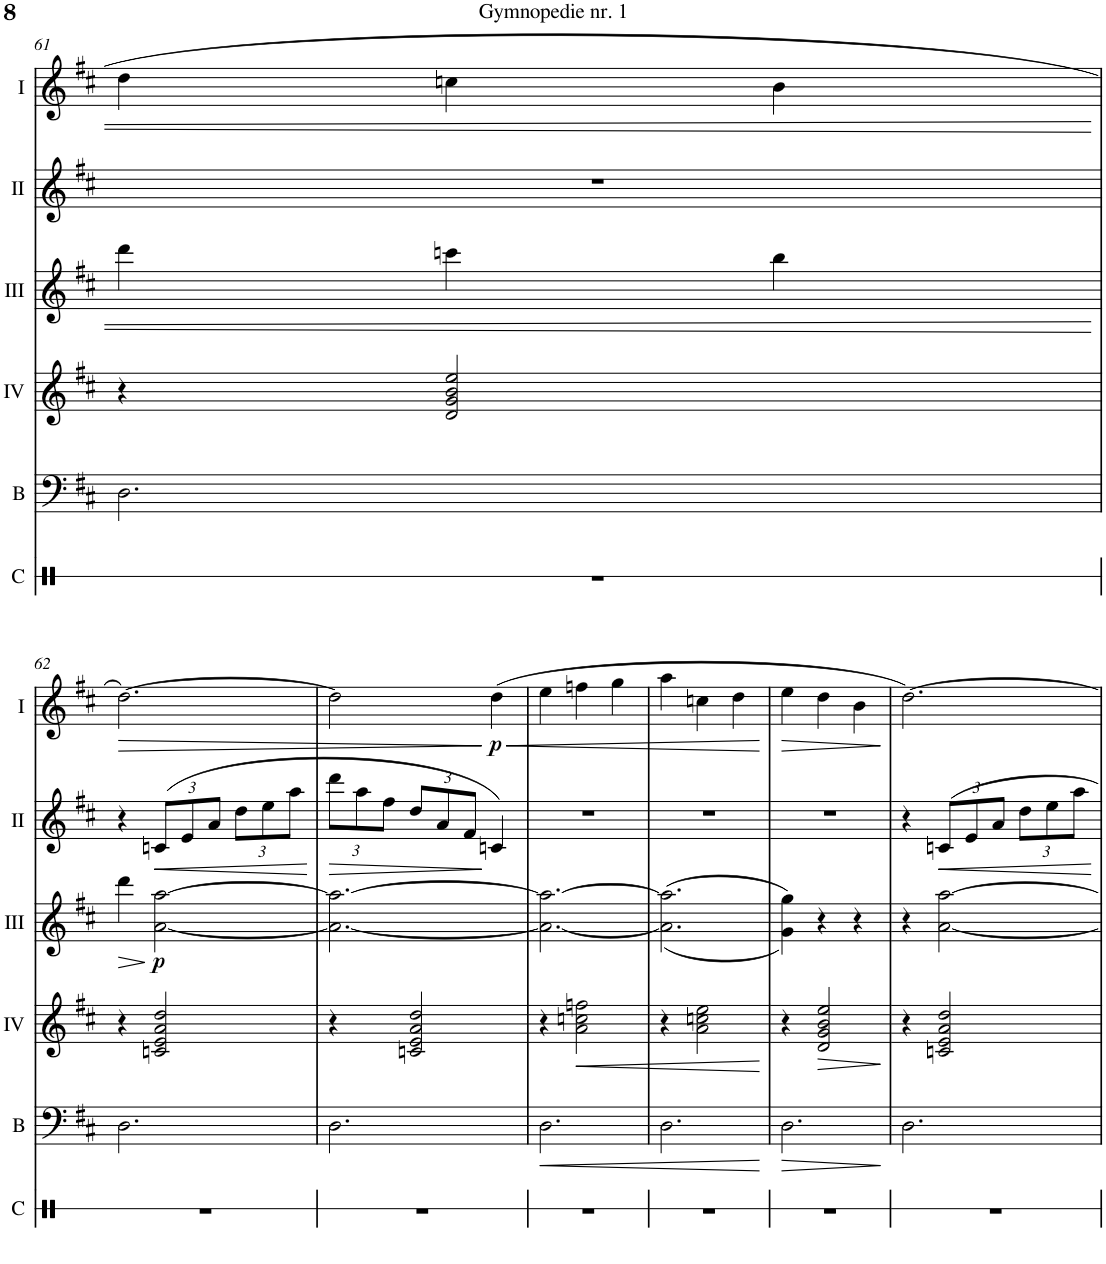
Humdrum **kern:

**kern	**kern	**dynam	**kern	**dynam	**kern	**dynam	**kern	**dynam	**kern	**dynam
*part6	*part5	*part5	*part4	*part4	*part3	*part3	*part2	*part2	*part1	*part1
*staff6	*staff5	*staff5	*staff4	*staff4	*staff3	*staff3	*staff2	*staff2	*staff1	*staff1
*I"Cymbal	*I"Bass	*	*I"Acc. 4	*	*I"Acc. 3	*	*I"Acc. 2	*	*I"Acc. 1	*
*I'C	*I'B	*	*	*	*	*	*	*	*	*
!!LO:PB:g=z
*clefX	*clefF4	*	*clefG2	*	*clefG2	*	*clefG2	*	*clefG2	*
*	*Trd7c12	*	*Trd7c12	*	*Trd7c12	*	*	*	*	*
*k[]	*k[f#c#]	*	*k[f#c#]	*	*k[f#c#]	*	*k[f#c#]	*	*k[f#c#]	*
*M3/4	*M3/4	*	*M3/4	*	*M3/4	*	*M3/4	*	*M3/4	*
=61	=61	=61	=61	=61	=61	=61	=61	=61	=61	=61
2.r	2.D\	.	4r	.	4ddd\	.	2.r	.	4dd\	.
.	.	.	2d/ 2g/ 2b/ 2ee/	.	4cccn\	.	.	.	4ccn\	.
.	.	.	.	.	4bb\	.	.	.	4b\	.
!!LO:LB:g=z
=62	=62	=62	=62	=62	=62	=62	=62	=62	=62	=62
!	!	!	!	!	!	!LO:HP:b	!	!	!	!LO:HP:b
2.r	2.D\	.	4r	.	4ddd\	>	4r	.	[2.dd\	>
*	*	*	*	*	*	*	*Xbrackettup	*	*	*
!	!	!	!	!	!	!LO:DY:n=1:b	!	!LO:HP:b	!	!
.	.	.	2cn/ 2e/ 2a/ 2dd/	.	[2a\ [2aa\	] p	(12cn/L	<	.	.
.	.	.	.	.	.	.	12e/	.	.	.
.	.	.	.	.	.	.	12a/J	.	.	.
.	.	.	.	.	.	.	12dd\L	.	.	.
.	.	.	.	.	.	.	12ee\	.	.	.
.	.	.	.	.	.	.	12aa\J	.	.	.
.	.	.	.	.	.	.	.	[	.	.
=63	=63	=63	=63	=63	=63	=63	=63	=63	=63	=63
!	!	!	!	!	!	!	!	!LO:HP:b	!	!
2.r	2.D\	.	4r	.	2.a\_ 2.aa\_	.	12ddd\L	>	2dd\]	.
.	.	.	.	.	.	.	12aa\	.	.	.
.	.	.	.	.	.	.	12ff#\J	.	.	.
.	.	.	2cn/ 2e/ 2a/ 2dd/	.	.	.	12dd/L	.	.	.
.	.	.	.	.	.	.	12a/	.	.	.
.	.	.	.	.	.	.	12f#/J	.	.	.
!	!	!	!	!	!	!	!	!	!	!LO:HP:n=1:b
!	!	!	!	!	!	!	!	!	!	!LO:DY:n=1:b
.	.	.	.	.	.	.	4cn/)	]	(4dd\	] < p
=64	=64	=64	=64	=64	=64	=64	=64	=64	=64	=64
!	!	!LO:HP:b	!	!	!	!	!	!	!	!
2.r	2.D\	<	4r	.	2.a\_ 2.aa\_	.	2.r	.	4ee\	.
!	!	!	!	!LO:HP:b	!	!	!	!	!	!
.	.	.	2a\ 2ccn\ 2ffn\	<	.	.	.	.	4ffn\	.
.	.	.	.	.	.	.	.	.	4gg\	.
=65	=65	=65	=65	=65	=65	=65	=65	=65	=65	=65
2.r	2.D\	.	4r	.	(<(2.a\] 2.aa\]	.	2.r	.	4aa\	.
.	.	.	2a\ 2ccn\ 2ee\	.	.	.	.	.	4ccn\	.
.	.	.	.	.	.	.	.	.	4dd\	.
.	.	[	.	[	.	.	.	.	.	[
=66	=66	=66	=66	=66	=66	=66	=66	=66	=66	=66
!	!	!LO:HP:b	!	!	!	!	!	!	!	!LO:HP:b
2.r	2.D\	>	4r	.	4g\ 4gg\))	.	2.r	.	4ee\	>
!	!	!	!	!LO:HP:b	!	!	!	!	!	!
.	.	.	2d/ 2g/ 2b/ 2ee/	>	4r	.	.	.	4dd\	.
.	.	.	.	.	4r	.	.	.	4b\	.
.	.	]	.	]	.	.	.	.	.	]
=67	=67	=67	=67	=67	=67	=67	=67	=67	=67	=67
2.r	2.D\	.	4r	.	4r	.	4r	.	[2.dd\)	.
!	!	!	!	!	!	!	!	!LO:HP:b	!	!
.	.	.	2cn/ 2e/ 2a/ 2dd/	.	[2a\ [>2aa\	.	12cn/L	<	.	.
.	.	.	.	.	.	.	12e/	.	.	.
.	.	.	.	.	.	.	12a/J	.	.	.
.	.	.	.	.	.	.	12dd\L	.	.	.
.	.	.	.	.	.	.	12ee\	.	.	.
.	.	.	.	.	.	.	12aa\J	.	.	.
.	.	.	.	.	.	.	.	[	.	.
=	=	=	=	=	=	=	=	=	=	=
*-	*-	*-	*-	*-	*-	*-	*-	*-	*-	*-
